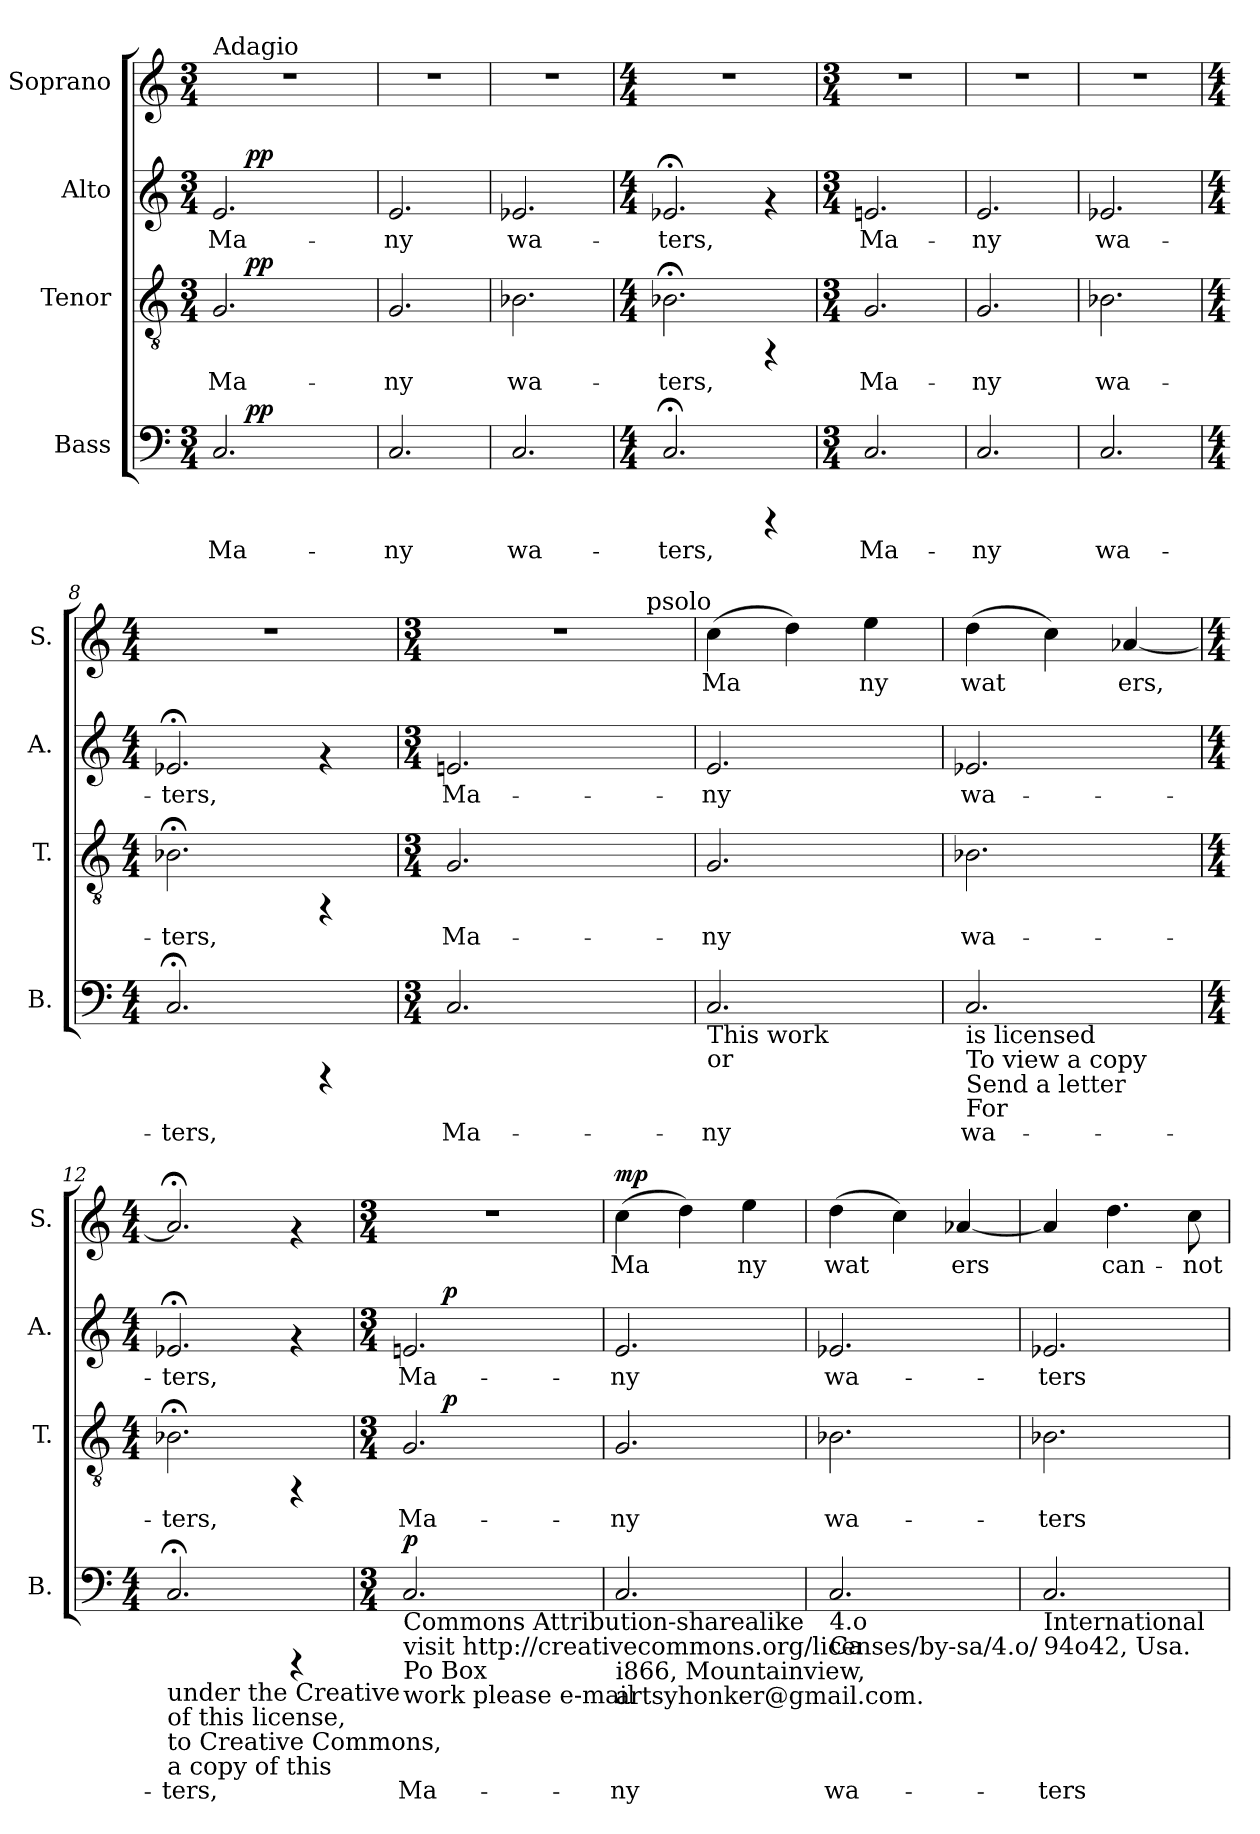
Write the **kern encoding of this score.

**kern	**text	**dynam	**kern	**text	**dynam	**kern	**text	**dynam	**kern	**text	**dynam
*part4	*part4	*part4	*part3	*part3	*part3	*part2	*part2	*part2	*part1	*part1	*part1
*staff4	*staff4	*staff4	*staff3	*staff3	*staff3	*staff2	*staff2	*staff2	*staff1	*staff1	*staff1
*I"Bass	*	*	*I"Tenor	*	*	*I"Alto	*	*	*I"Soprano	*	*
*I'B.	*	*	*I'T.	*	*	*I'A.	*	*	*I'S.	*	*
!!LO:PB:g=z
*stria5	*	*	*stria5	*	*	*stria5	*	*	*stria5	*	*
*clefF4	*	*	*clefGv2	*	*	*clefG2	*	*	*clefG2	*	*
*k[]	*	*	*k[]	*	*	*k[]	*	*	*k[]	*	*
*C:	*	*	*C:	*	*	*C:	*	*	*C:	*	*
*M3/4	*	*	*M3/4	*	*	*M3/4	*	*	*M3/4	*	*
=1	=1	=1	=1	=1	=1	=1	=1	=1	=1	=1	=1
!	!	!	!	!	!	!	!	!	!LO:TX:a:t=Adagio	!	!
!	!LO:LY:b:cj	!	!	!LO:LY:b:cj	!	!	!LO:LY:b:cj	!	!	!	!
*^	*	*	*^	*	*	*^	*	*	*	*	*
2.C/	16ryy	Ma-	.	2.G/	16ryy	Ma-	.	2.e/	16ryy	Ma-	.	2.r	.	.
.	64ryy	.	.	.	64ryy	.	.	.	64ryy	.	.	.	.	.
!	!	!	!LO:DY:a	!	!	!	!LO:DY:a	!	!	!	!LO:DY:a	!	!	!
.	2ryy	.	pp	.	2ryy	.	pp	.	2ryy	.	pp	.	.	.
.	8ryy	.	.	.	8ryy	.	.	.	8ryy	.	.	.	.	.
.	32.ryy	.	.	.	32.ryy	.	.	.	32.ryy	.	.	.	.	.
=2	=2	=2	=2	=2	=2	=2	=2	=2	=2	=2	=2	=2	=2	=2
!	!	!LO:LY:b:cj	!	!	!	!LO:LY:b:cj	!	!	!	!LO:LY:b:cj	!	!	!	!
*v	*v	*	*	*	*	*	*	*v	*v	*	*	*	*	*
*	*	*	*v	*v	*	*	*	*	*	*	*	*
2.C/	-ny	.	2.G/	-ny	.	2.e/	-ny	.	2.r	.	.
=3	=3	=3	=3	=3	=3	=3	=3	=3	=3	=3	=3
!	!LO:LY:b:cj	!	!	!LO:LY:b:cj	!	!	!LO:LY:b:cj	!	!	!	!
2.C/	wa-	.	2.B-X\	wa-	.	2.e-X/	wa-	.	2.r	.	.
=4	=4	=4	=4	=4	=4	=4	=4	=4	=4	=4	=4
*M4/4	*	*	*M4/4	*	*	*M4/4	*	*	*M4/4	*	*
!	!LO:LY:b:cj	!	!	!LO:LY:b:cj	!	!	!LO:LY:b:cj	!	!	!	!
2.C;</	-ters,	.	2.B-X;<\	-ters,	.	2.e-X;</	-ters,	.	1r	.	.
4rCCC	.	.	4rFF	.	.	4rf	.	.	.	.	.
=5	=5	=5	=5	=5	=5	=5	=5	=5	=5	=5	=5
*M3/4	*	*	*M3/4	*	*	*M3/4	*	*	*M3/4	*	*
!	!LO:LY:b:cj	!	!	!LO:LY:b:cj	!	!	!LO:LY:b:cj	!	!	!	!
2.C/	Ma-	.	2.G/	Ma-	.	2.en/	Ma-	.	2.r	.	.
=6	=6	=6	=6	=6	=6	=6	=6	=6	=6	=6	=6
!	!LO:LY:b:cj	!	!	!LO:LY:b:cj	!	!	!LO:LY:b:cj	!	!	!	!
2.C/	-ny	.	2.G/	-ny	.	2.e/	-ny	.	2.r	.	.
=7	=7	=7	=7	=7	=7	=7	=7	=7	=7	=7	=7
!	!LO:LY:b:cj	!	!	!LO:LY:b:cj	!	!	!LO:LY:b:cj	!	!	!	!
2.C/	wa-	.	2.B-X\	wa-	.	2.e-X/	wa-	.	2.r	.	.
=8	=8	=8	=8	=8	=8	=8	=8	=8	=8	=8	=8
*M4/4	*	*	*M4/4	*	*	*M4/4	*	*	*M4/4	*	*
!	!LO:LY:b:cj	!	!	!LO:LY:b:cj	!	!	!LO:LY:b:cj	!	!	!	!
2.C;</	-ters,	.	2.B-X;<\	-ters,	.	2.e-X;</	-ters,	.	1r	.	.
4rCCC	.	.	4rFF	.	.	4rf	.	.	.	.	.
!!LO:LB:g=z
=9	=9	=9	=9	=9	=9	=9	=9	=9	=9	=9	=9
*M3/4	*	*	*M3/4	*	*	*M3/4	*	*	*M3/4	*	*
!	!LO:LY:b:cj	!	!	!LO:LY:b:cj	!	!	!LO:LY:b:cj	!	!	!	!
*	*	*	*	*	*	*	*	*	*^	*	*
2.C/	Ma-	.	2.G/	Ma-	.	2.en/	Ma-	.	2.r	2ryy	.	.
.	.	.	.	.	.	.	.	.	.	8ryy	.	.
.	.	.	.	.	.	.	.	.	.	32.ryy	.	.
!	!	!	!	!	!	!	!	!	!	!LO:TX:a:t=psolo	!	!
.	.	.	.	.	.	.	.	.	.	16ryy	.	.
.	.	.	.	.	.	.	.	.	.	64ryy	.	.
=10	=10	=10	=10	=10	=10	=10	=10	=10	=10	=10	=10	=10
!LO:TX:b:t=This work	!	!	!	!	!	!	!	!	!	!	!	!
!LO:TX:b:t=or	!	!	!	!	!	!	!	!	!	!	!	!
!	!LO:LY:b:cj	!	!	!LO:LY:b:cj	!	!	!LO:LY:b:cj	!	!	!	!LO:LY:b	!
*	*	*	*	*	*	*	*	*	*v	*v	*	*
2.C/	-ny	.	2.G/	-ny	.	2.e/	-ny	.	(>4cc\	Ma-	.
!	!	!	!	!	!	!	!	!	!	!LO:LY:b	!
.	.	.	.	.	.	.	.	.	4dd\)	--	.
!	!	!	!	!	!	!	!	!	!	!LO:LY:b	!
.	.	.	.	.	.	.	.	.	4ee\	-ny	.
=11	=11	=11	=11	=11	=11	=11	=11	=11	=11	=11	=11
!LO:TX:b:t=is licensed	!	!	!	!	!	!	!	!	!	!	!
!LO:TX:b:t=To view a copy	!	!	!	!	!	!	!	!	!	!	!
!LO:TX:b:t=Send a letter	!	!	!	!	!	!	!	!	!	!	!
!LO:TX:b:t=For	!	!	!	!	!	!	!	!	!	!	!
!	!LO:LY:b:cj	!	!	!LO:LY:b:cj	!	!	!LO:LY:b:cj	!	!	!LO:LY:b	!
2.C/	wa-	.	2.B-X\	wa-	.	2.e-X/	wa-	.	(>4dd\	wat-	.
!	!	!	!	!	!	!	!	!	!	!LO:LY:b	!
.	.	.	.	.	.	.	.	.	4cc\)	--	.
!	!	!	!	!	!	!	!	!	!	!LO:LY:b	!
.	.	.	.	.	.	.	.	.	[<4a-X/	-ers,	.
=12	=12	=12	=12	=12	=12	=12	=12	=12	=12	=12	=12
*M4/4	*	*	*M4/4	*	*	*M4/4	*	*	*M4/4	*	*
!LO:TX:b:t=under the Creative	!	!	!	!	!	!	!	!	!	!	!
!LO:TX:b:t=of this license,	!	!	!	!	!	!	!	!	!	!	!
!LO:TX:b:t=to Creative Commons,	!	!	!	!	!	!	!	!	!	!	!
!LO:TX:b:t=a copy of this	!	!	!	!	!	!	!	!	!	!	!
!	!LO:LY:b:cj	!	!	!LO:LY:b:cj	!	!	!LO:LY:b:cj	!	!	!LO:LY:b	!
2.C;</	-ters,	.	2.B-X;<\	-ters,	.	2.e-X;</	-ters,	.	2.a-;</]	.	.
4rCCC	.	.	4rFF	.	.	4rf	.	.	4rf	.	.
=13	=13	=13	=13	=13	=13	=13	=13	=13	=13	=13	=13
*M3/4	*	*	*M3/4	*	*	*M3/4	*	*	*M3/4	*	*
!LO:TX:b:t=Commons Attribution-sharealike	!	!	!	!	!	!	!	!	!	!	!
!LO:TX:b:t=visit http&colon;//creativecommons.org/licenses/by-sa/4.o/	!	!	!	!	!	!	!	!	!	!	!
!LO:TX:b:t=Po Box	!	!	!	!	!	!	!	!	!	!	!
!LO:TX:b:t=work please e-mail	!	!	!	!	!	!	!	!	!	!	!
!	!LO:LY:b:cj	!LO:DY:a	!	!LO:LY:b:cj	!	!	!LO:LY:b:cj	!	!	!	!
*	*	*	*^	*	*	*^	*	*	*	*	*
2.C/	Ma-	p	2.G/	16ryy	Ma-	.	2.en/	16ryy	Ma-	.	2.r	.	.
.	.	.	.	64ryy	.	.	.	64ryy	.	.	.	.	.
!	!	!	!	!	!	!LO:DY:a	!	!	!	!LO:DY:a	!	!	!
.	.	.	.	2ryy	.	p	.	2ryy	.	p	.	.	.
.	.	.	.	8ryy	.	.	.	8ryy	.	.	.	.	.
.	.	.	.	32.ryy	.	.	.	32.ryy	.	.	.	.	.
=14	=14	=14	=14	=14	=14	=14	=14	=14	=14	=14	=14	=14	=14
!LO:TX:b:t=i866, Mountainview,	!	!	!	!	!	!	!	!	!	!	!	!	!
!LO:TX:b:t=artsyhonker@gmail.com.	!	!	!	!	!	!	!	!	!	!	!	!	!
!	!LO:LY:b:cj	!	!	!	!LO:LY:b:cj	!	!	!	!LO:LY:b:cj	!	!	!LO:LY:b	!LO:DY:a
*	*	*	*v	*v	*	*	*	*	*	*	*	*	*
*	*	*	*	*	*	*v	*v	*	*	*	*	*
2.C/	-ny	.	2.G/	-ny	.	2.e/	-ny	.	(>4cc\	Ma-	mp
!	!	!	!	!	!	!	!	!	!	!LO:LY:b	!
.	.	.	.	.	.	.	.	.	4dd\)	--	.
!	!	!	!	!	!	!	!	!	!	!LO:LY:b	!
.	.	.	.	.	.	.	.	.	4ee\	-ny	.
=15	=15	=15	=15	=15	=15	=15	=15	=15	=15	=15	=15
!LO:TX:b:t=4.o	!	!	!	!	!	!	!	!	!	!	!
!LO:TX:b:t=Ca	!	!	!	!	!	!	!	!	!	!	!
!	!LO:LY:b:cj	!	!	!LO:LY:b:cj	!	!	!LO:LY:b:cj	!	!	!LO:LY:b	!
2.C/	wa-	.	2.B-X\	wa-	.	2.e-X/	wa-	.	(>4dd\	wat-	.
!	!	!	!	!	!	!	!	!	!	!LO:LY:b	!
.	.	.	.	.	.	.	.	.	4cc\)	--	.
!	!	!	!	!	!	!	!	!	!	!LO:LY:b	!
.	.	.	.	.	.	.	.	.	[<4a-X/	-ers	.
=16	=16	=16	=16	=16	=16	=16	=16	=16	=16	=16	=16
!LO:TX:b:t=International	!	!	!	!	!	!	!	!	!	!	!
!LO:TX:b:t=94o42, Usa.	!	!	!	!	!	!	!	!	!	!	!
!	!LO:LY:b:cj	!	!	!LO:LY:b:cj	!	!	!LO:LY:b:cj	!	!	!LO:LY:b	!
2.C/	-ters	.	2.B-X\	-ters	.	2.e-X/	-ters	.	4a-/]	.	.
!	!	!	!	!	!	!	!	!	!	!LO:LY:b	!
.	.	.	.	.	.	.	.	.	4.dd\	can-	.
!	!	!	!	!	!	!	!	!	!	!LO:LY:b	!
.	.	.	.	.	.	.	.	.	8cc\	-not	.
=	=	=	=	=	=	=	=	=	=	=	=
*-	*-	*-	*-	*-	*-	*-	*-	*-	*-	*-	*-
